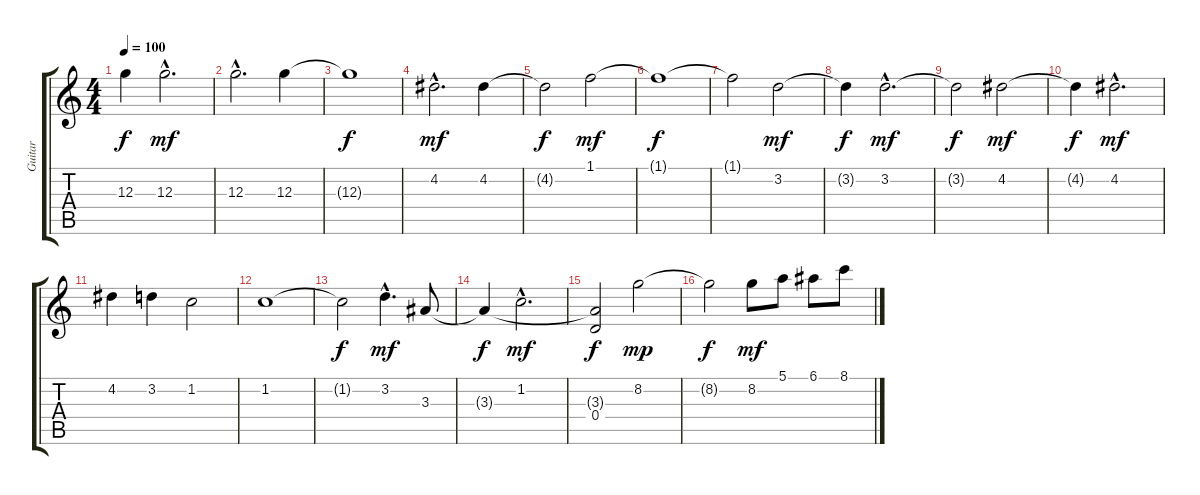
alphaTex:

\track ("Guitar" "Guitar") {instrument distortionguitar}
\staff {score tabs}
\tuning (E4 B3 G3 D3 A2 E2) {hide}
\ts (4 4)
\tempo 100
\clef g2
\ks c
12.3{t}.4{dy f} 12.3{hac}.2{d dy mf} |
12.3{hac}.2{d} 12.3.4 |
12.3{t}.1{dy f} |
4.2{hac}.2{d dy mf} 4.2.4 |
4.2{t}.2{dy f} 1.1.2{dy mf} |
1.1{t}.1{dy f} |
1.1{t}.2 3.2.2{dy mf} |
3.2{t}.4{dy f} 3.2{hac}.2{d dy mf} |
3.2{t}.2{dy f} 4.2.2{dy mf} |
4.2{t}.4{dy f} 4.2{hac}.2{d dy mf} |
4.2.4 3.2.4 1.2.2 |
1.2.1 |
1.2{t}.2{dy f} 3.2{hac}.4{d dy mf} 3.3.8 |
3.3{t}.4{dy f} 1.2{hac}.2{d dy mf} |
(3.3{t} 0.4).2{dy f} 8.2.2{dy mp} |
8.2{t}.2{dy f} 8.2.8{dy mf} 5.1.8 6.1.8 8.1.8
